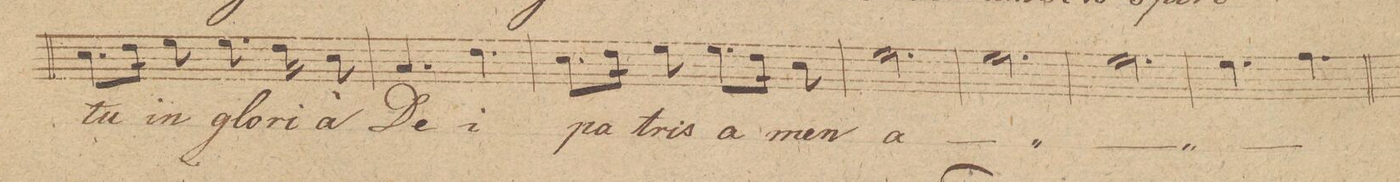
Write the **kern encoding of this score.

**kern	**text	**dynam
*I"Baſso 1mo	*	*
*clefF4	*	*
*k[]	*	*
*M6/8	*	*
8.E\L	-tu	.
16F\Jk	.	.
8G\	in	.
8.G\	go-	.
16F\	-ri-	.
8E\	-a	.
=81	=81	=81
4.C/	De-	.
4.F\	-i	.
=82	=82	=82
8.E\L	pa-	.
16F\Jk	.	.
8G\	-tris	.
8.G\L	a-	.
16F\Jk	.	.
8E\	-men	.
=83	=83	=83
2.G\	a-	.
=84	=84	=84
2.G\	.	.
=85	=85	=85
2.G\	.	.
=86	=86	=86
4.G\	.	.
4.A\	.	.
=87	=87	=87
*-	*-	*-
